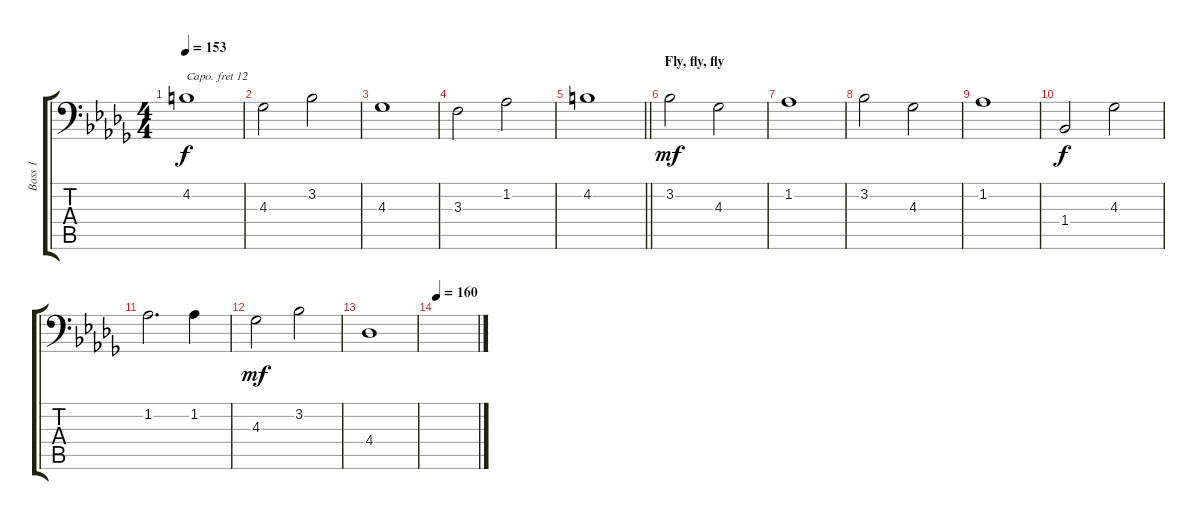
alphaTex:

\track ("Bass 1" "Bass 1") {instrument choiraahs}
\staff {score tabs}
\capo 12
\tuning (C3 G2 D2 A1 E1 B0) {hide}
\ts (4 4)
\tempo 153
\clef f4
\ks bbminor
4.2.1{dy f} |
4.3.2 3.2.2 |
4.3.1 |
3.3.2 1.2.2 |
\barLineRight lightlight
4.2.1 |
\section ("" "Fly, fly, fly")
3.2.2{dy mf} 4.3.2 |
1.2.1 |
3.2.2 4.3.2 |
1.2.1 |
1.4.2{dy f} 4.3.2 |
1.2.2{d} 1.2.4 |
4.3.2{dy mf} 3.2.2 |
4.4.1 |
\tempo 160
